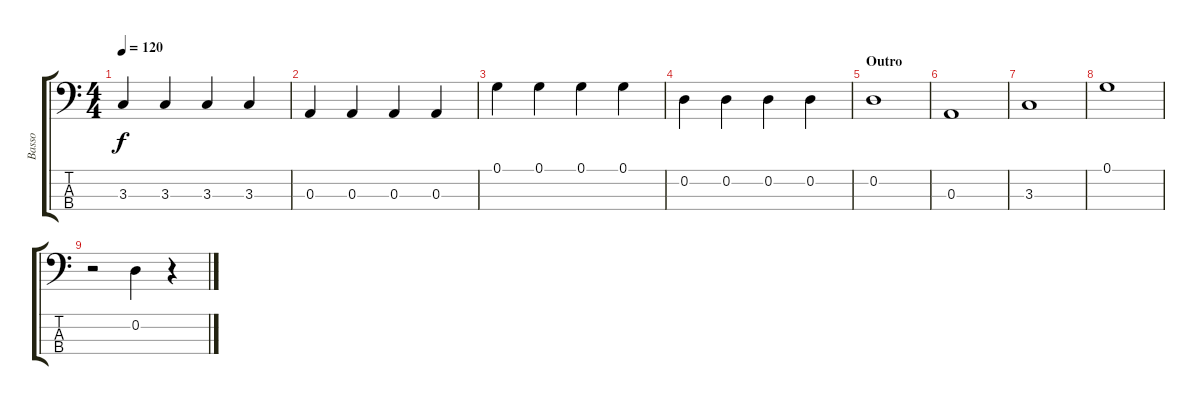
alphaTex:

\track ("Basso" "Basso") {instrument electricbasspick}
\staff {score tabs}
\tuning (G2 D2 A1 E1) {hide}
\ts (4 4)
\tempo 120
\clef f4
\ks c
3.3.4{dy f} 3.3.4 3.3.4 3.3.4 |
0.3.4 0.3.4 0.3.4 0.3.4 |
0.1.4 0.1.4 0.1.4 0.1.4 |
0.2.4 0.2.4 0.2.4 0.2.4 |
\section ("" "Outro")
0.2.1 |
0.3.1 |
3.3.1 |
0.1.1 |
r.2 0.2.4 r.4
